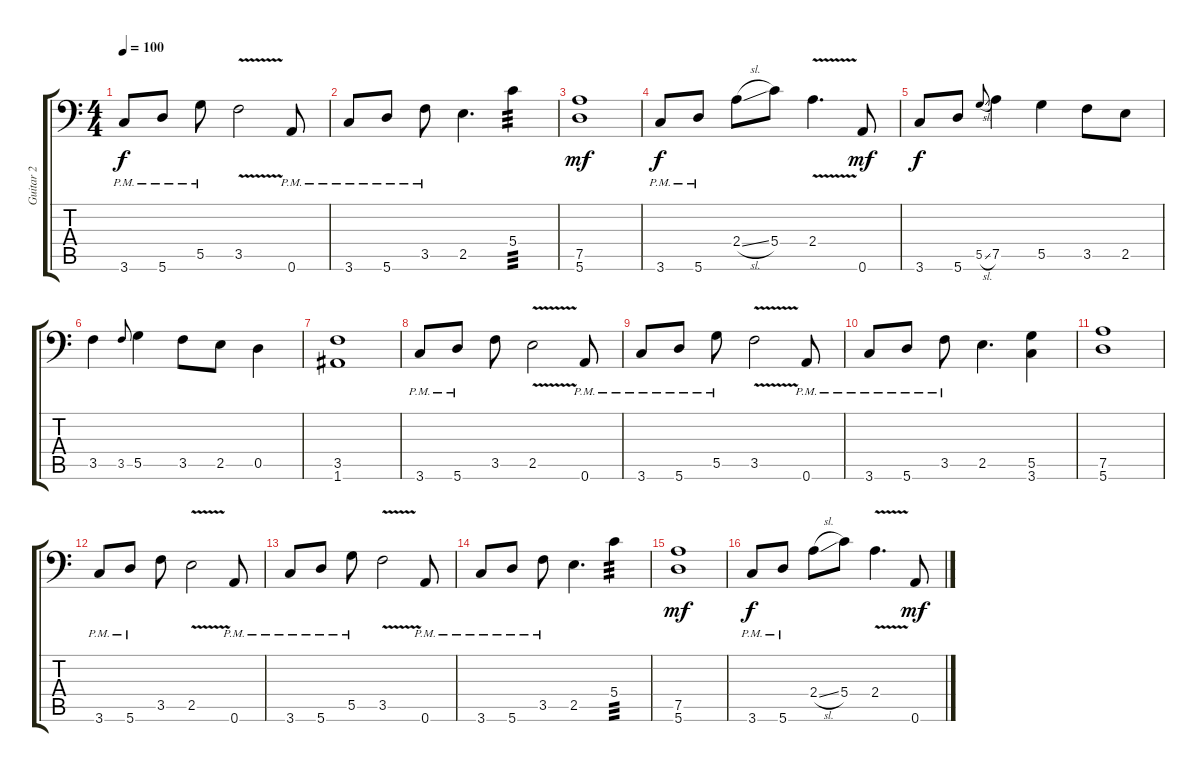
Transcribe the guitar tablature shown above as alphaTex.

\track ("Guitar 2" "Guitar 2") {instrument distortionguitar}
\staff {score tabs}
\tuning (A3 E3 C3 G2 D2 A1) {hide}
\ts (4 4)
\tempo 100
\clef f4
\ks c
3.6{pm}.8{dy f} 5.6{pm}.8 5.5{pm}.8 3.5{v}.2 0.6{pm}.8 |
3.6{pm}.8 5.6{pm}.8 3.5{pm}.8 2.5.4{d} 5.4.4{tp 3} |
(7.5 5.6).1{dy mf} |
3.6{pm}.8{dy f} 5.6{pm}.8 2.4{sl}.8 5.4.8 2.4{v}.4{d} 0.6.8{dy mf} |
3.6.8{dy f} 5.6.8 5.5{sl}.8{gr onbeat} 7.5.4 5.5.4 3.5.8 2.5.8 |
3.5.4 3.5.8{gr onbeat} 5.5.4 3.5.8 2.5.8 0.5.4 |
(3.5 1.6).1 |
3.6{pm}.8 5.6{pm}.8 3.5.8 2.5{v}.2 0.6{pm}.8 |
3.6{pm}.8 5.6{pm}.8 5.5{pm}.8 3.5{v}.2 0.6{pm}.8 |
3.6{pm}.8 5.6{pm}.8 3.5{pm}.8 2.5.4{d} (5.5 3.6).4 |
(7.5 5.6).1 |
3.6{pm}.8 5.6{pm}.8 3.5.8 2.5{v}.2 0.6{pm}.8 |
3.6{pm}.8 5.6{pm}.8 5.5{pm}.8 3.5{v}.2 0.6{pm}.8 |
3.6{pm}.8 5.6{pm}.8 3.5{pm}.8 2.5.4{d} 5.4.4{tp 3} |
(7.5 5.6).1{dy mf} |
3.6{pm}.8{dy f} 5.6{pm}.8 2.4{sl}.8 5.4.8 2.4{v}.4{d} 0.6.8{dy mf}
